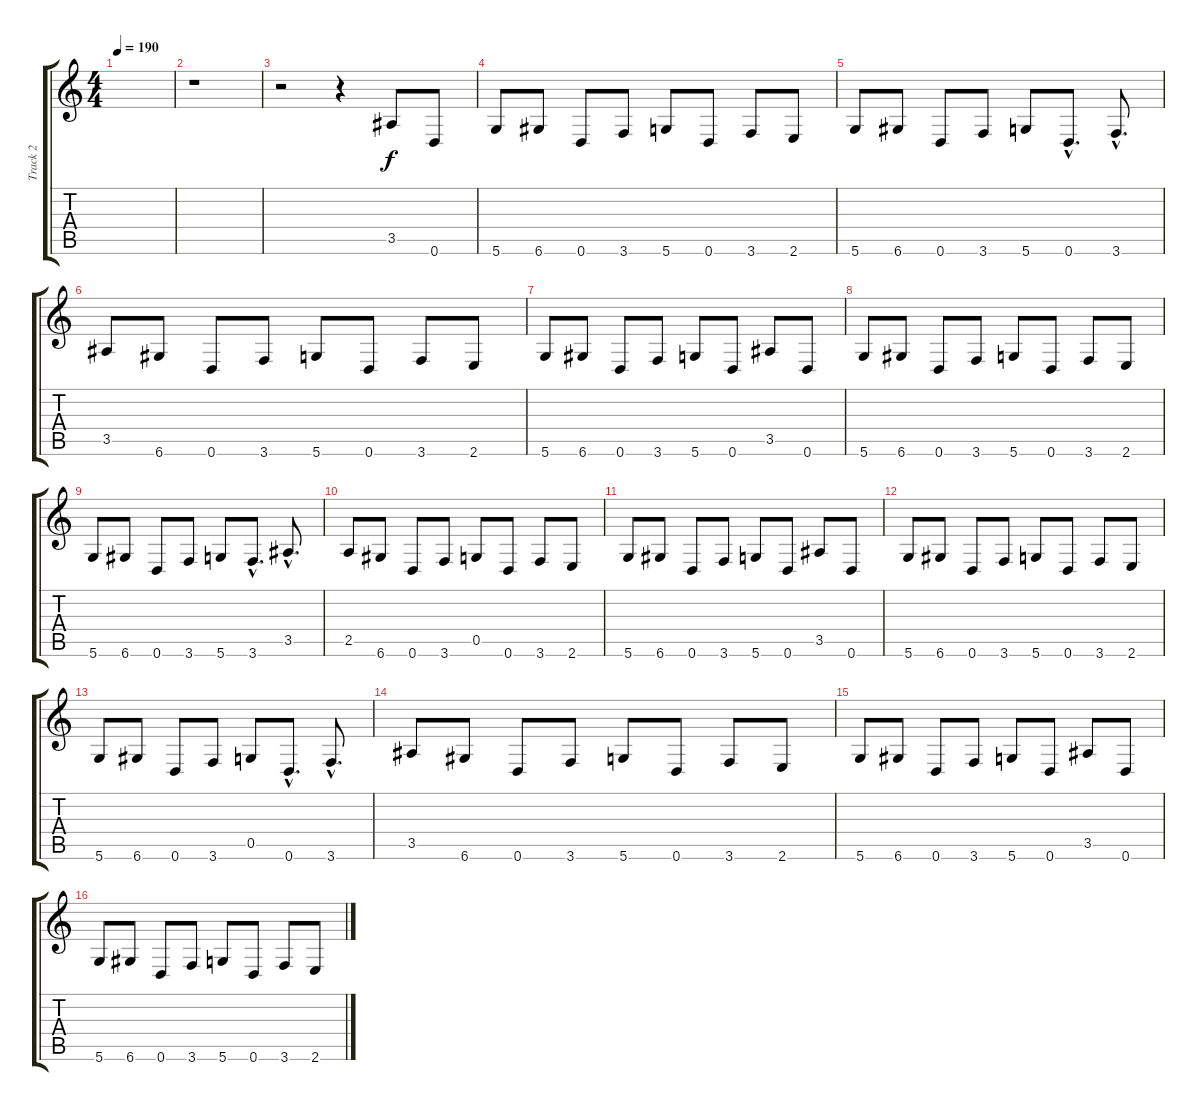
\track ("Track 2" "Track 2") {instrument distortionguitar}
\staff {score tabs}
\tuning (D4 A3 F3 C3 G2 D2) {hide}
\ts (4 4)
\tempo 190
\clef g2
\ks c
|
r.1 |
r.2 r.4 3.5.8 0.6.8 |
5.6.8 6.6.8 0.6.8 3.6.8 5.6.8 0.6.8 3.6.8 2.6.8 |
5.6.8 6.6.8 0.6.8 3.6.8 5.6.8 0.6{hac}.8{d} 3.6{hac}.8{d} |
3.5.8 6.6.8 0.6.8 3.6.8 5.6.8 0.6.8 3.6.8 2.6.8 |
5.6.8 6.6.8 0.6.8 3.6.8 5.6.8 0.6.8 3.5.8 0.6.8 |
5.6.8 6.6.8 0.6.8 3.6.8 5.6.8 0.6.8 3.6.8 2.6.8 |
5.6.8 6.6.8 0.6.8 3.6.8 5.6.8 3.6{hac}.8{d} 3.5{hac}.8{d} |
2.5.8 6.6.8 0.6.8 3.6.8 0.5.8 0.6.8 3.6.8 2.6.8 |
5.6.8 6.6.8 0.6.8 3.6.8 5.6.8 0.6.8 3.5.8 0.6.8 |
5.6.8 6.6.8 0.6.8 3.6.8 5.6.8 0.6.8 3.6.8 2.6.8 |
5.6.8 6.6.8 0.6.8 3.6.8 0.5.8 0.6{hac}.8{d} 3.6{hac}.8{d} |
3.5.8 6.6.8 0.6.8 3.6.8 5.6.8 0.6.8 3.6.8 2.6.8 |
5.6.8 6.6.8 0.6.8 3.6.8 5.6.8 0.6.8 3.5.8 0.6.8 |
5.6.8 6.6.8 0.6.8 3.6.8 5.6.8 0.6.8 3.6.8 2.6.8
